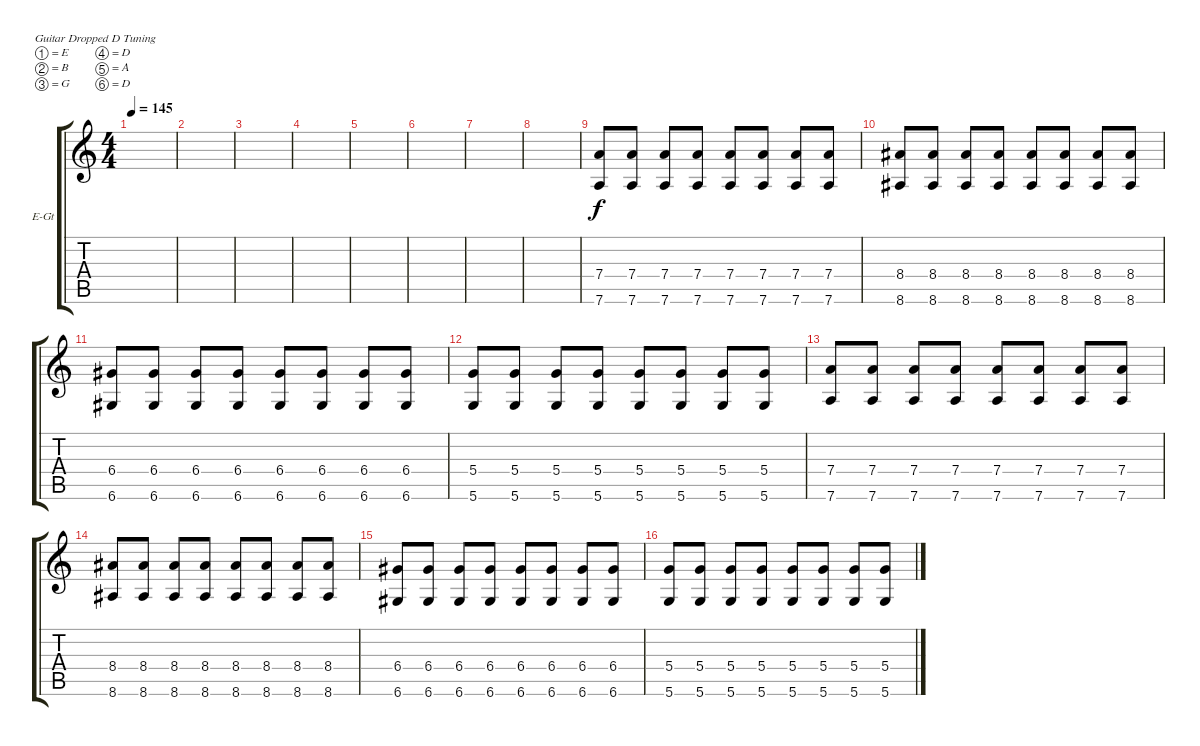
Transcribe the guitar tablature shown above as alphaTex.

\defaultSystemsLayout 4
\bracketExtendMode groupsimilarinstruments
\firstSystemTrackNameOrientation horizontal
\otherSystemsTrackNameOrientation horizontal
\track ("Electric Guitar" "E-Gt") {instrument overdrivenguitar}
\staff {score tabs}
\tuning (E4 B3 G3 D3 A2 D2)
\ts (4 4)
\tempo 145
\clef g2
\scale
0.487395
\ks c
|
\scale
0.256303 |
\scale
0.256303 |
\scale
0.333333 |
\scale
0.333333 |
\scale
0.333333 |
|
|
(7.6 7.4).8 (7.6 7.4).8 (7.6 7.4).8 (7.6 7.4).8 (7.6 7.4).8 (7.6 7.4).8 (7.6 7.4).8 (7.6 7.4).8 |
(8.6 8.4).8 (8.6 8.4).8 (8.6 8.4).8 (8.6 8.4).8 (8.6 8.4).8 (8.6 8.4).8 (8.6 8.4).8 (8.6 8.4).8 |
(6.6 6.4).8 (6.6 6.4).8 (6.6 6.4).8 (6.6 6.4).8 (6.6 6.4).8 (6.6 6.4).8 (6.6 6.4).8 (6.6 6.4).8 |
(5.6 5.4).8 (5.6 5.4).8 (5.6 5.4).8 (5.6 5.4).8 (5.6 5.4).8 (5.6 5.4).8 (5.6 5.4).8 (5.6 5.4).8 |
(7.6 7.4).8 (7.6 7.4).8 (7.6 7.4).8 (7.6 7.4).8 (7.6 7.4).8 (7.6 7.4).8 (7.6 7.4).8 (7.6 7.4).8 |
(8.6 8.4).8 (8.6 8.4).8 (8.6 8.4).8 (8.6 8.4).8 (8.6 8.4).8 (8.6 8.4).8 (8.6 8.4).8 (8.6 8.4).8 |
(6.6 6.4).8 (6.6 6.4).8 (6.6 6.4).8 (6.6 6.4).8 (6.6 6.4).8 (6.6 6.4).8 (6.6 6.4).8 (6.6 6.4).8 |
(5.6 5.4).8 (5.6 5.4).8 (5.6 5.4).8 (5.6 5.4).8 (5.6 5.4).8 (5.6 5.4).8 (5.6 5.4).8 (5.6 5.4).8
